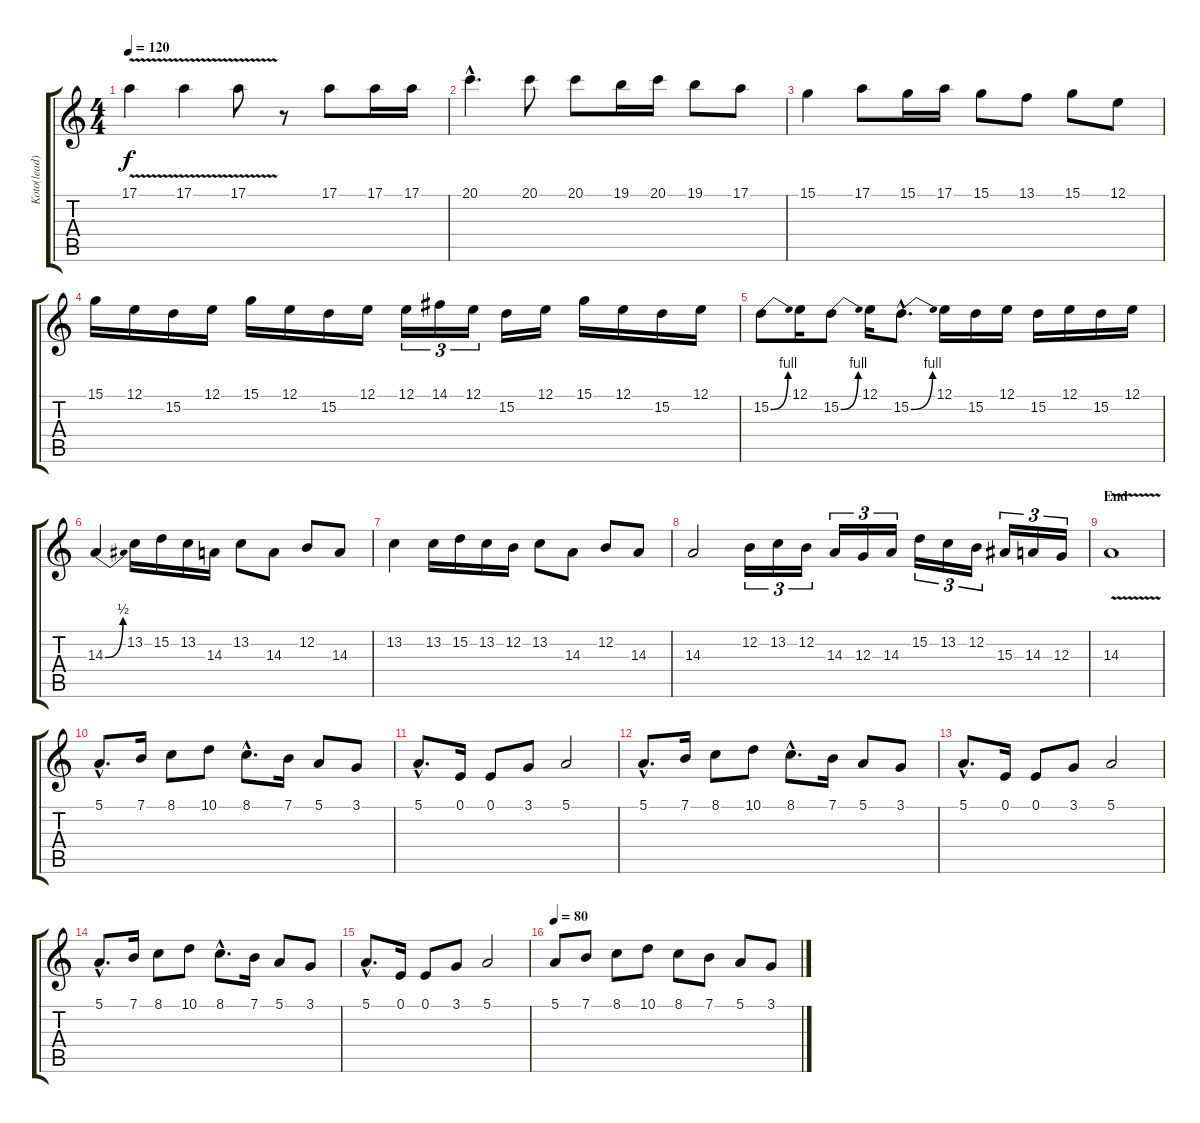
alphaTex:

\track ("Koto(lead)" "Koto(lead)") {instrument koto}
\staff {score tabs}
\tuning (E4 B3 G3 D3 A2 E2) {hide}
\ts (4 4)
\tempo 120
\clef g2
\ks c
17.1{v}.4{dy f} 17.1{v}.4 17.1{v}.8 r.8 17.1.8 17.1.16 17.1.16 |
20.1{hac}.4{d} 20.1.8 20.1.8 19.1.16 20.1.16 19.1.8 17.1.8 |
15.1.4 17.1.8 15.1.16 17.1.16 15.1.8 13.1.8 15.1.8 12.1.8 |
15.1.16 12.1.16 15.2.16 12.1.16 15.1.16 12.1.16 15.2.16 12.1.16 12.1.16{tu (3 2)} 14.1.16{tu (3 2)} 12.1.16{tu (3 2)} 15.2.16 12.1.16 15.1.16 12.1.16 15.2.16 12.1.16 |
15.2{be (bend 0 0 60 4)}.8 12.1.16 15.2{be (bend 0 0 60 4)}.8 12.1.16 15.2{be (bend 0 0 60 4) hac}.8{d} 12.1.16 15.2.16 12.1.16 15.2.16 12.1.16 15.2.16 12.1.16 |
14.3{be (bend 0 0 60 2)}.4 13.2.16 15.2.16 13.2.16 14.3.16 13.2.8 14.3.8 12.2.8 14.3.8 |
13.2.4 13.2.16 15.2.16 13.2.16 12.2.16 13.2.8 14.3.8 12.2.8 14.3.8 |
14.3.2 12.2.16{tu (3 2)} 13.2.16{tu (3 2)} 12.2.16{tu (3 2)} 14.3.16{tu (3 2)} 12.3.16{tu (3 2)} 14.3.16{tu (3 2)} 15.2.16{tu (3 2)} 13.2.16{tu (3 2)} 12.2.16{tu (3 2)} 15.3.16{tu (3 2)} 14.3.16{tu (3 2)} 12.3.16{tu (3 2)} |
\section ("" "End")
14.3{v}.1 |
5.1{hac}.8{d} 7.1.16 8.1.8 10.1.8 8.1{hac}.8{d} 7.1.16 5.1.8 3.1.8 |
5.1{hac}.8{d} 0.1.16 0.1.8 3.1.8 5.1.2 |
5.1{hac}.8{d} 7.1.16 8.1.8 10.1.8 8.1{hac}.8{d} 7.1.16 5.1.8 3.1.8 |
5.1{hac}.8{d} 0.1.16 0.1.8 3.1.8 5.1.2 |
5.1{hac}.8{d} 7.1.16 8.1.8 10.1.8 8.1{hac}.8{d} 7.1.16 5.1.8 3.1.8 |
5.1{hac}.8{d} 0.1.16 0.1.8 3.1.8 5.1.2 |
\tempo 80
5.1.8 7.1.8 8.1.8 10.1.8 8.1.8 7.1.8 5.1.8 3.1.8
